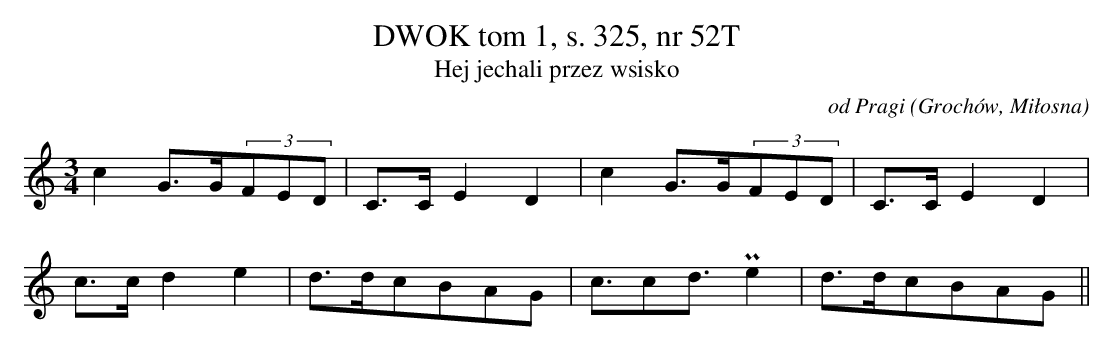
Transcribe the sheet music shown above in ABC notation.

X:1
T: DWOK tom 1, s. 325, nr 52T
T: Hej jechali przez wsisko
O: od Pragi (Grochów, Miłosna)
M: 3/4
L: 1/16
K: C
c4G3G(3F2E2D2 | C3CE4D4 | c4G3G(3F2E2D2 | C3CE4D4 |
c3cd4e4 | d3dc2B2A2G2 | c3c2d3Pe4 | d3dc2B2A2G2||
